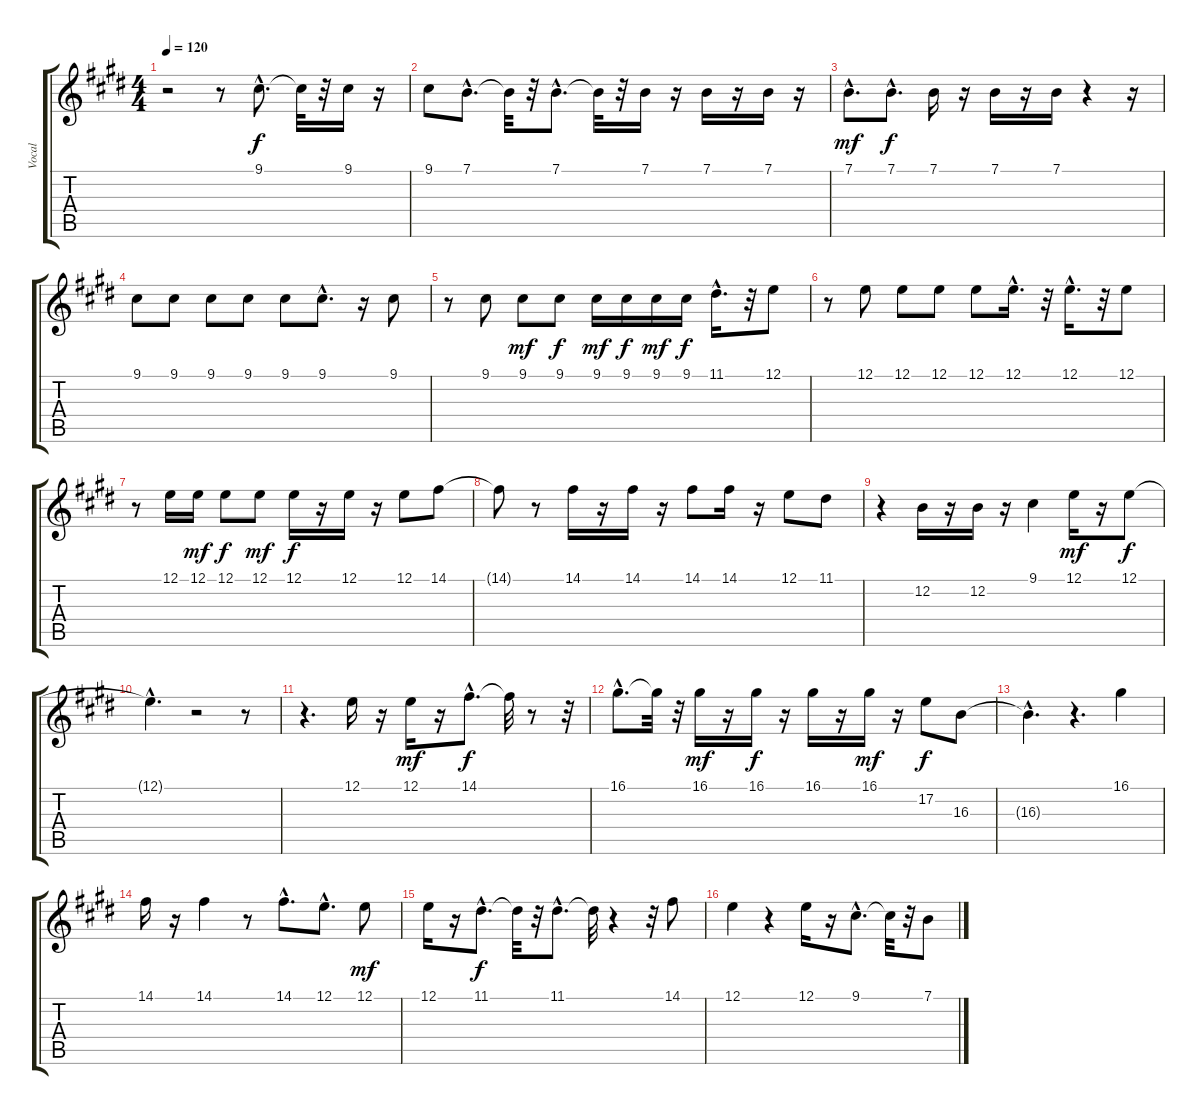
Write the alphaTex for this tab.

\track ("Vocal" "Vocal") {instrument oboe}
\staff {score tabs}
\tuning (E4 B3 G3 D3 A2 E2) {hide}
\ts (4 4)
\tempo 120
\clef g2
\ks e
r.2{dy f} r.8 9.1{hac}.8{d} 9.1{t}.32 r.32 9.1.16 r.16 |
9.1.8 7.1{hac}.8{d} 7.1{t}.32 r.32 7.1{hac}.8{d} 7.1{t}.32 r.32 7.1.16 r.16 7.1.16 r.16 7.1.16 r.16 |
7.1{hac}.8{d dy mf} 7.1{hac}.8{d dy f} 7.1.16 r.16 7.1.16 r.16 7.1.16 r.4 r.16 |
9.1.8 9.1.8 9.1.8 9.1.8 9.1.8 9.1{hac}.8{d} r.16 9.1.8 |
r.8 9.1.8 9.1.8{dy mf} 9.1.8{dy f} 9.1.16{dy mf} 9.1.16{dy f} 9.1.16{dy mf} 9.1.16{dy f} 11.1{hac}.16{d} r.32 12.1.8 |
r.8 12.1.8 12.1.8 12.1.8 12.1.8 12.1{hac}.16{d} r.32 12.1{hac}.16{d} r.32 12.1.8 |
r.8 12.1.16 12.1.16{dy mf} 12.1.8{dy f} 12.1.8{dy mf} 12.1.16{dy f} r.16 12.1.16 r.16 12.1.8 14.1.8 |
14.1{t}.8 r.8 14.1.16 r.16 14.1.16 r.16 14.1.8 14.1.16 r.16 12.1.8 11.1.8 |
r.4 12.2.16 r.16 12.2.16 r.16 9.1.4 12.1.16{dy mf} r.16 12.1.8{dy f} |
12.1{hac t}.4{d} r.2 r.8 |
r.4{d} 12.1.16 r.16 12.1.16{dy mf} r.16 14.1{hac}.8{d dy f} 14.1{t}.32 r.8 r.32 |
16.1{hac}.8{d} 16.1{t}.32 r.32 16.1.16{dy mf} r.16 16.1.16{dy f} r.16 16.1.16 r.16 16.1.16{dy mf} r.16 17.2.8{dy f} 16.3.8 |
16.3{hac t}.4{d} r.4{d} 16.1.4 |
14.1.16 r.16 14.1.4 r.8 14.1{hac}.8{d} 12.1{hac}.8{d} 12.1.8{dy mf} |
12.1.16 r.16 11.1{hac}.8{d dy f} 11.1{t}.32 r.32 11.1{hac}.8{d} 11.1{t}.32 r.4 r.32 14.1.8 |
12.1.4 r.4 12.1.16 r.16 9.1{hac}.8{d} 9.1{t}.32 r.32 7.1.8
